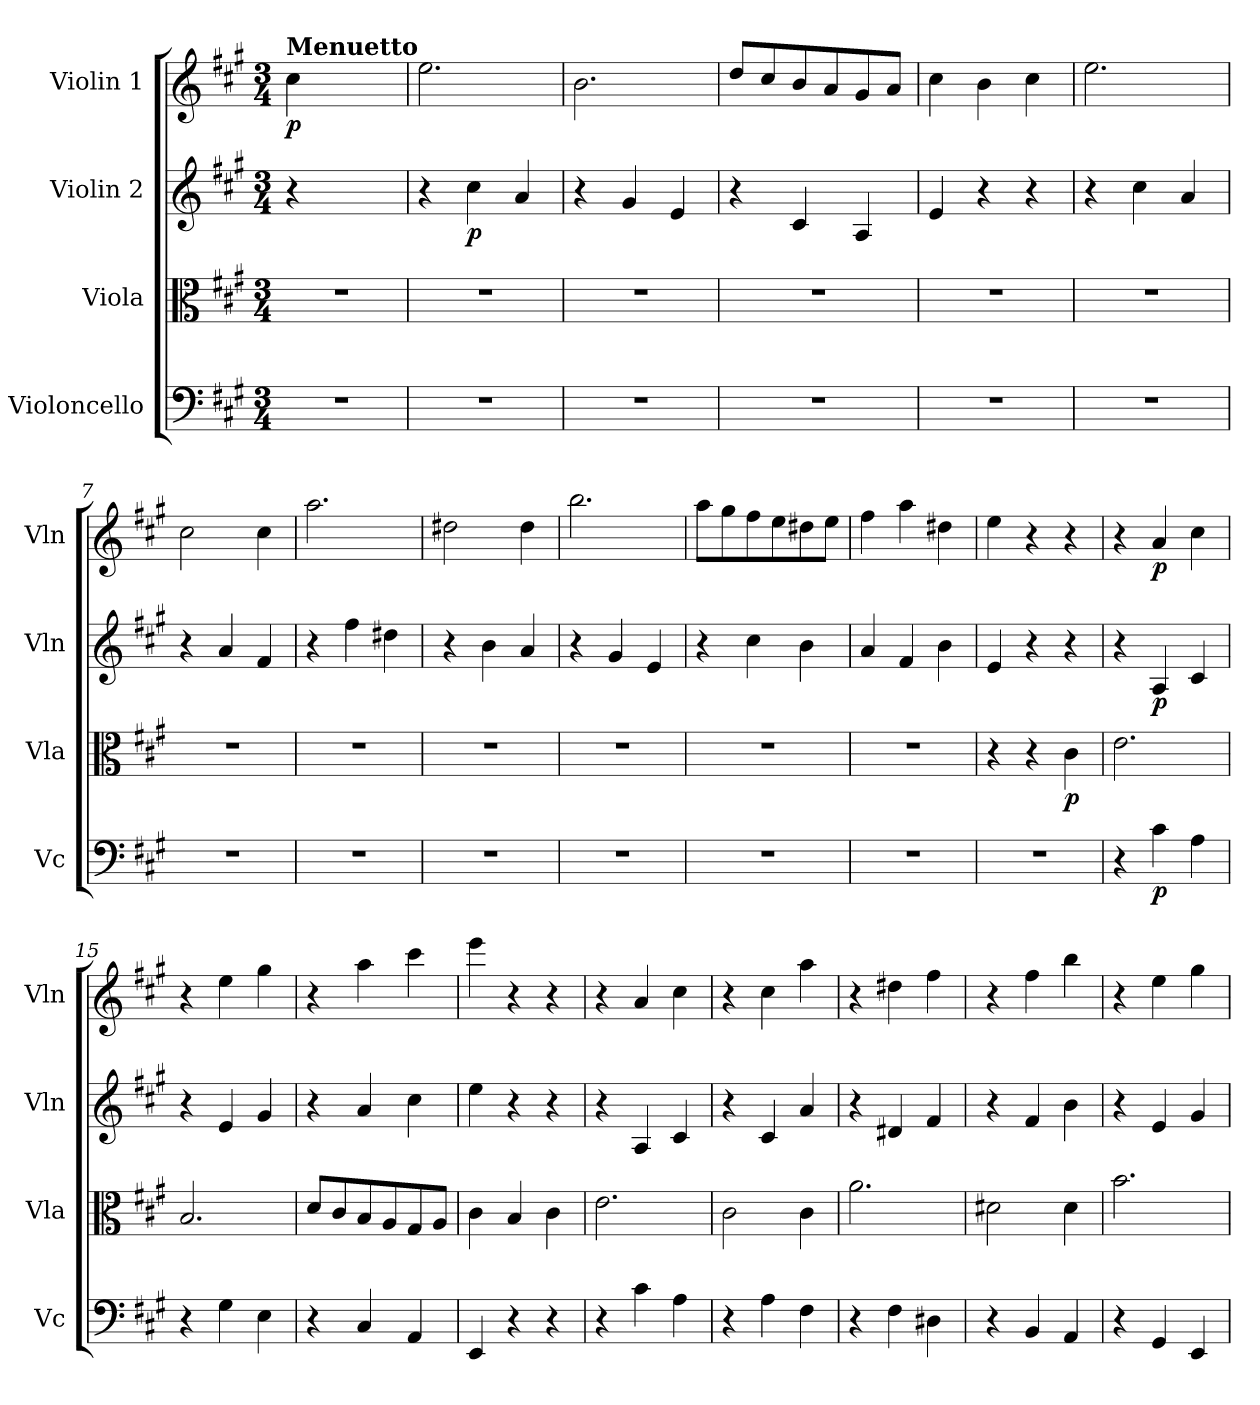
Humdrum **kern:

**kern	**dynam	**kern	**dynam	**kern	**dynam	**kern	**dynam
*part4	*part4	*part3	*part3	*part2	*part2	*part1	*part1
*staff4	*staff4	*staff3	*staff3	*staff2	*staff2	*staff1	*staff1
*I"Violoncello	*	*I"Viola	*	*I"Violin 2	*	*I"Violin 1	*
*I'Vc	*	*I'Vla	*	*I'Vln	*	*I'Vln	*
*clefF4	*	*clefC3	*	*clefG2	*	*clefG2	*
*k[f#c#g#]	*	*k[f#c#g#]	*	*k[f#c#g#]	*	*k[f#c#g#]	*
*M3/4	*	*M3/4	*	*M3/4	*	*M3/4	*
*MM125	*	*MM125	*	*MM125	*	*MM125	*
=1	=1	=1	=1	=1	=1	=1	=1
!	!	!	!	!	!	!LO:TX:a:B:t=Menuetto	!
!	!	!	!	!	!	!	!LO:DY:b
2.r	.	2.r	.	4r	.	4cc#\	p
.	.	.	.	2ryy	.	2ryy	.
=2	=2	=2	=2	=2	=2	=2	=2
2.r	.	2.r	.	4r	.	2.ee\	.
!	!	!	!	!	!LO:DY:b	!	!
.	.	.	.	4cc#\	p	.	.
.	.	.	.	4a/	.	.	.
=3	=3	=3	=3	=3	=3	=3	=3
2.r	.	2.r	.	4r	.	2.b\	.
.	.	.	.	4g#/	.	.	.
.	.	.	.	4e/	.	.	.
=4	=4	=4	=4	=4	=4	=4	=4
2.r	.	2.r	.	4r	.	8dd/L	.
.	.	.	.	.	.	8cc#/	.
.	.	.	.	4c#/	.	8b/	.
.	.	.	.	.	.	8a/	.
.	.	.	.	4A/	.	8g#/	.
.	.	.	.	.	.	8a/J	.
=5	=5	=5	=5	=5	=5	=5	=5
2.r	.	2.r	.	4e/	.	4cc#\	.
.	.	.	.	4r	.	4b\	.
.	.	.	.	4r	.	4cc#\	.
=6	=6	=6	=6	=6	=6	=6	=6
2.r	.	2.r	.	4r	.	2.ee\	.
.	.	.	.	4cc#\	.	.	.
.	.	.	.	4a/	.	.	.
=7	=7	=7	=7	=7	=7	=7	=7
2.r	.	2.r	.	4r	.	2cc#\	.
.	.	.	.	4a/	.	.	.
.	.	.	.	4f#/	.	4cc#\	.
=8	=8	=8	=8	=8	=8	=8	=8
2.r	.	2.r	.	4r	.	2.aa\	.
.	.	.	.	4ff#\	.	.	.
.	.	.	.	4dd#X\	.	.	.
=9	=9	=9	=9	=9	=9	=9	=9
2.r	.	2.r	.	4r	.	2dd#X\	.
.	.	.	.	4b\	.	.	.
.	.	.	.	4a/	.	4dd#\	.
=10	=10	=10	=10	=10	=10	=10	=10
2.r	.	2.r	.	4r	.	2.bb\	.
.	.	.	.	4g#/	.	.	.
.	.	.	.	4e/	.	.	.
=11	=11	=11	=11	=11	=11	=11	=11
2.r	.	2.r	.	4r	.	8aa\L	.
.	.	.	.	.	.	8gg#\	.
.	.	.	.	4cc#\	.	8ff#\	.
.	.	.	.	.	.	8ee\	.
.	.	.	.	4b\	.	8dd#X\	.
.	.	.	.	.	.	8ee\J	.
=12	=12	=12	=12	=12	=12	=12	=12
2.r	.	2.r	.	4a/	.	4ff#\	.
.	.	.	.	4f#/	.	4aa\	.
.	.	.	.	4b\	.	4dd#X\	.
=13	=13	=13	=13	=13	=13	=13	=13
2.r	.	4r	.	4e/	.	4ee\	.
.	.	4r	.	4r	.	4r	.
!	!	!	!LO:DY:b	!	!	!	!
.	.	4c#\	p	4r	.	4r	.
=14	=14	=14	=14	=14	=14	=14	=14
4r	.	2.e\	.	4r	.	4r	.
!	!LO:DY:b	!	!	!	!LO:DY:b	!	!LO:DY:b
4c#\	p	.	.	4A/	p	4a/	p
4A\	.	.	.	4c#/	.	4cc#\	.
=15	=15	=15	=15	=15	=15	=15	=15
4r	.	2.B/	.	4r	.	4r	.
4G#\	.	.	.	4e/	.	4ee\	.
4E\	.	.	.	4g#/	.	4gg#\	.
=16	=16	=16	=16	=16	=16	=16	=16
4r	.	8d/L	.	4r	.	4r	.
.	.	8c#/	.	.	.	.	.
4C#/	.	8B/	.	4a/	.	4aa\	.
.	.	8A/	.	.	.	.	.
4AA/	.	8G#/	.	4cc#\	.	4ccc#\	.
.	.	8A/J	.	.	.	.	.
=17	=17	=17	=17	=17	=17	=17	=17
4EE/	.	4c#\	.	4ee\	.	4eee\	.
4r	.	4B/	.	4r	.	4r	.
4r	.	4c#\	.	4r	.	4r	.
=18	=18	=18	=18	=18	=18	=18	=18
4r	.	2.e\	.	4r	.	4r	.
4c#\	.	.	.	4A/	.	4a/	.
4A\	.	.	.	4c#/	.	4cc#\	.
=19	=19	=19	=19	=19	=19	=19	=19
4r	.	2c#\	.	4r	.	4r	.
4A\	.	.	.	4c#/	.	4cc#\	.
4F#\	.	4c#\	.	4a/	.	4aa\	.
=20	=20	=20	=20	=20	=20	=20	=20
4r	.	2.a\	.	4r	.	4r	.
4F#\	.	.	.	4d#X/	.	4dd#X\	.
4D#X\	.	.	.	4f#/	.	4ff#\	.
=21	=21	=21	=21	=21	=21	=21	=21
4r	.	2d#X\	.	4r	.	4r	.
4BB/	.	.	.	4f#/	.	4ff#\	.
4AA/	.	4d#\	.	4b\	.	4bb\	.
=22	=22	=22	=22	=22	=22	=22	=22
4r	.	2.b\	.	4r	.	4r	.
4GG#/	.	.	.	4e/	.	4ee\	.
4EE/	.	.	.	4g#/	.	4gg#\	.
=	=	=	=	=	=	=	=
*-	*-	*-	*-	*-	*-	*-	*-
